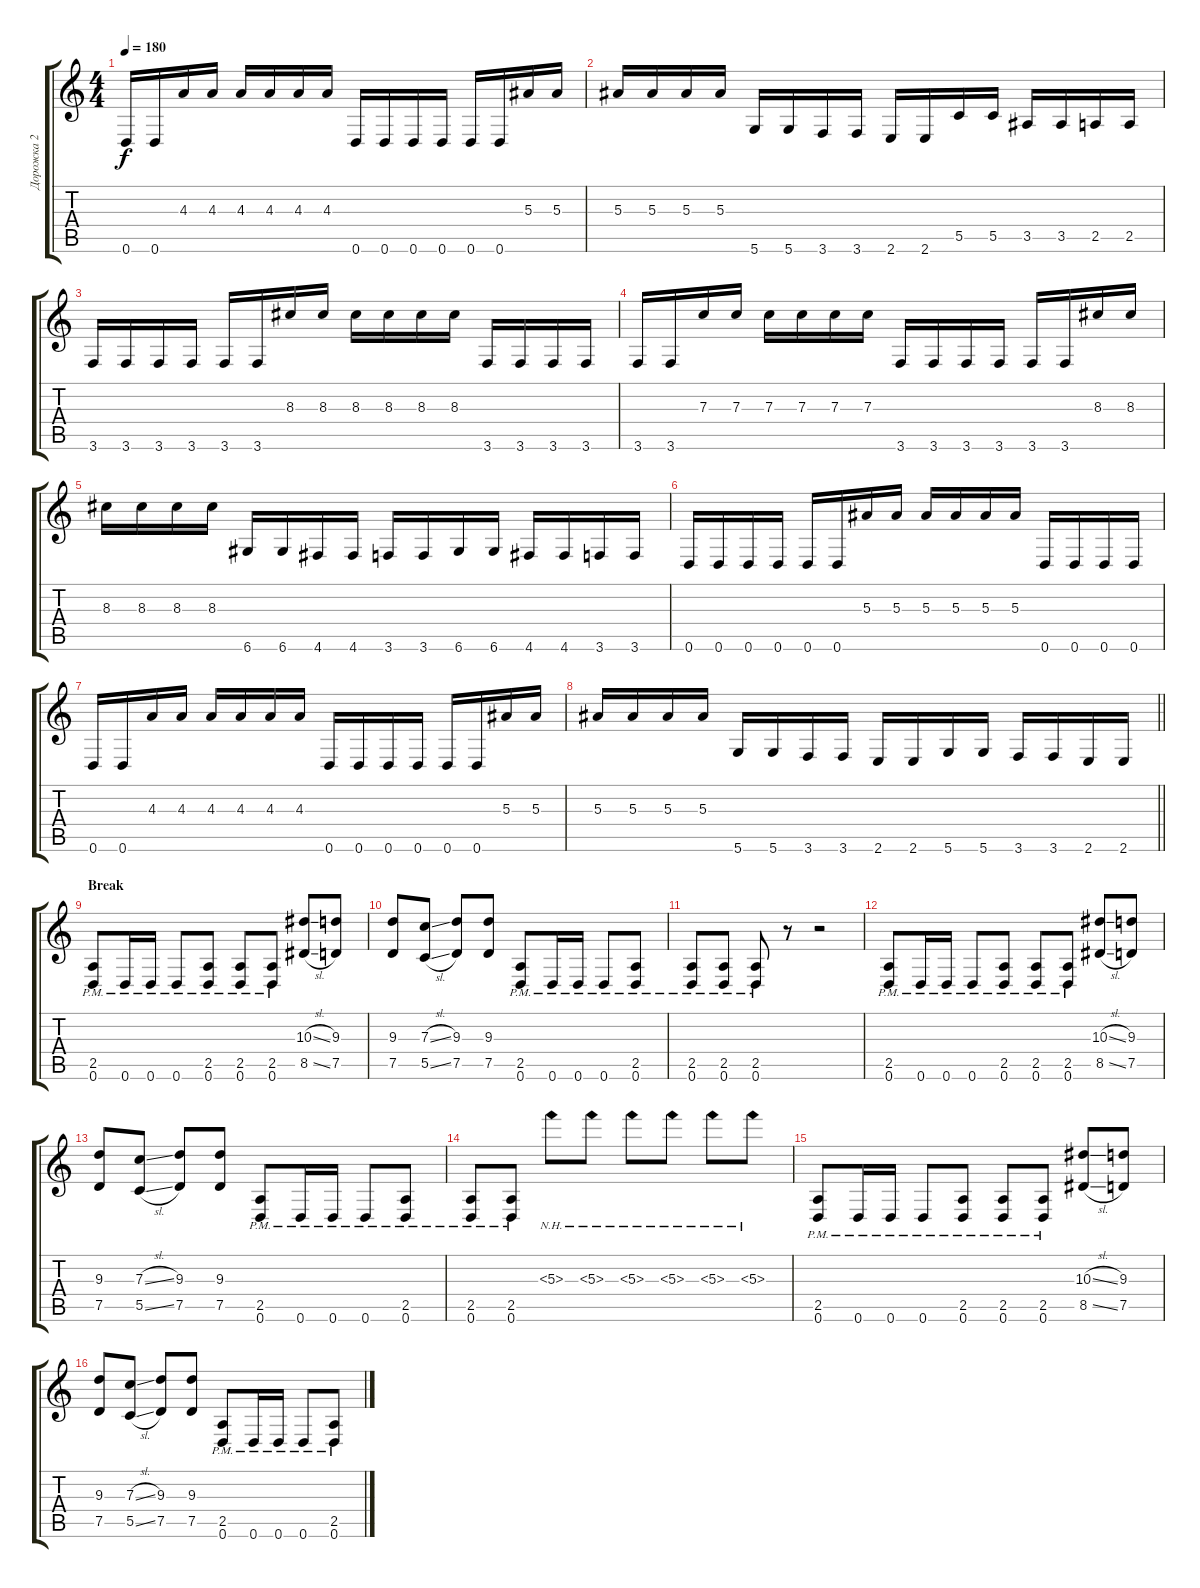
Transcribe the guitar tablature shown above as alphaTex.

\track ("Дорожка 2" "Дорожка 2") {instrument distortionguitar}
\staff {score tabs}
\tuning (D4 A3 F3 C3 G2 D2) {hide}
\ts (4 4)
\tempo 180
\clef g2
\ks c
0.6.16{dy f} 0.6.16 4.3.16 4.3.16 4.3.16 4.3.16 4.3.16 4.3.16 0.6.16 0.6.16 0.6.16 0.6.16 0.6.16 0.6.16 5.3.16 5.3.16 |
5.3.16 5.3.16 5.3.16 5.3.16 5.6.16 5.6.16 3.6.16 3.6.16 2.6.16 2.6.16 5.5.16 5.5.16 3.5.16 3.5.16 2.5.16 2.5.16 |
3.6.16 3.6.16 3.6.16 3.6.16 3.6.16 3.6.16 8.3.16 8.3.16 8.3.16 8.3.16 8.3.16 8.3.16 3.6.16 3.6.16 3.6.16 3.6.16 |
3.6.16 3.6.16 7.3.16 7.3.16 7.3.16 7.3.16 7.3.16 7.3.16 3.6.16 3.6.16 3.6.16 3.6.16 3.6.16 3.6.16 8.3.16 8.3.16 |
8.3.16 8.3.16 8.3.16 8.3.16 6.6.16 6.6.16 4.6.16 4.6.16 3.6.16 3.6.16 6.6.16 6.6.16 4.6.16 4.6.16 3.6.16 3.6.16 |
0.6.16 0.6.16 0.6.16 0.6.16 0.6.16 0.6.16 5.3.16 5.3.16 5.3.16 5.3.16 5.3.16 5.3.16 0.6.16 0.6.16 0.6.16 0.6.16 |
0.6.16 0.6.16 4.3.16 4.3.16 4.3.16 4.3.16 4.3.16 4.3.16 0.6.16 0.6.16 0.6.16 0.6.16 0.6.16 0.6.16 5.3.16 5.3.16 |
\barLineRight lightlight
5.3.16 5.3.16 5.3.16 5.3.16 5.6.16 5.6.16 3.6.16 3.6.16 2.6.16 2.6.16 5.6.16 5.6.16 3.6.16 3.6.16 2.6.16 2.6.16 |
\section ("" "Break")
(2.5{pm} 0.6{pm}).8 0.6{pm}.16 0.6{pm}.16 0.6{pm}.8 (2.5{pm} 0.6{pm}).8 (2.5{pm} 0.6{pm}).8 (2.5{pm} 0.6{pm}).8 (10.3{sl} 8.5{sl}).8 (9.3 7.5).8 |
(9.3 7.5).8 (7.3{sl} 5.5{sl}).8 (9.3 7.5).8 (9.3 7.5).8 (2.5{pm} 0.6{pm}).8 0.6{pm}.16 0.6{pm}.16 0.6{pm}.8 (2.5{pm} 0.6{pm}).8 |
(2.5{pm} 0.6{pm}).8 (2.5{pm} 0.6{pm}).8 (2.5{pm} 0.6{pm}).8 r.8 r.2 |
(2.5{pm} 0.6{pm}).8 0.6{pm}.16 0.6{pm}.16 0.6{pm}.8 (2.5{pm} 0.6{pm}).8 (2.5{pm} 0.6{pm}).8 (2.5{pm} 0.6{pm}).8 (10.3{sl} 8.5{sl}).8 (9.3 7.5).8 |
(9.3 7.5).8 (7.3{sl} 5.5{sl}).8 (9.3 7.5).8 (9.3 7.5).8 (2.5{pm} 0.6{pm}).8 0.6{pm}.16 0.6{pm}.16 0.6{pm}.8 (2.5{pm} 0.6{pm}).8 |
(2.5{pm} 0.6{pm}).8 (2.5{pm} 0.6{pm}).8 5.3{nh}.8 5.3{nh}.8 5.3{nh}.8 5.3{nh}.8 5.3{nh}.8 5.3{nh}.8 |
(2.5{pm} 0.6{pm}).8 0.6{pm}.16 0.6{pm}.16 0.6{pm}.8 (2.5{pm} 0.6{pm}).8 (2.5{pm} 0.6{pm}).8 (2.5{pm} 0.6{pm}).8 (10.3{sl} 8.5{sl}).8 (9.3 7.5).8 |
(9.3 7.5).8 (7.3{sl} 5.5{sl}).8 (9.3 7.5).8 (9.3 7.5).8 (2.5{pm} 0.6{pm}).8 0.6{pm}.16 0.6{pm}.16 0.6{pm}.8 (2.5{pm} 0.6{pm}).8
